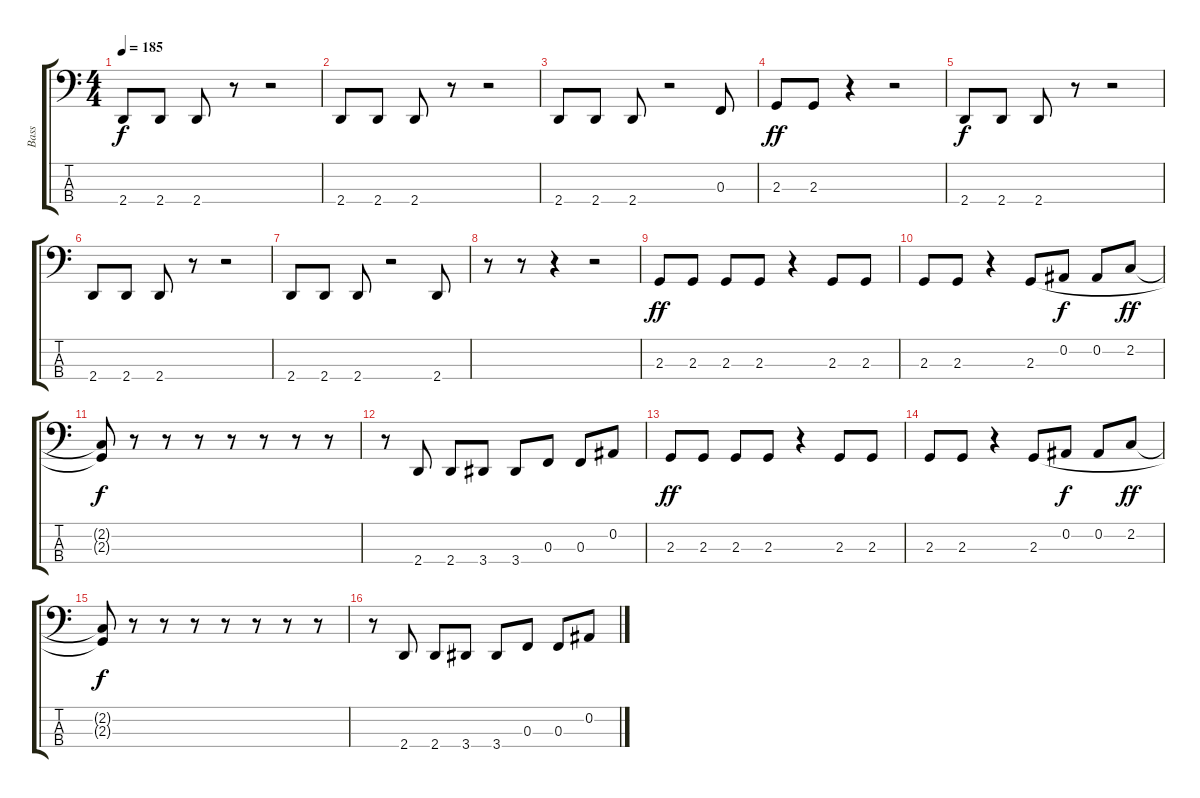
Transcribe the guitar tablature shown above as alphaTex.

\track ("Bass" "Bass") {instrument slapbass1}
\staff {score tabs}
\tuning (Eb2 Bb1 F1 C1) {hide}
\ts (4 4)
\tempo 185
\clef f4
\ks c
2.4.8{dy f} 2.4.8 2.4.8 r.8 r.2 |
2.4.8 2.4.8 2.4.8 r.8 r.2 |
2.4.8 2.4.8 2.4.8 r.2 0.3.8 |
2.3.8{dy ff} 2.3.8 r.4 r.2 |
2.4.8{dy f} 2.4.8 2.4.8 r.8 r.2 |
2.4.8 2.4.8 2.4.8 r.8 r.2 |
2.4.8 2.4.8 2.4.8 r.2 2.4.8 |
r.8 r.8 r.4 r.2 |
2.3.8{dy ff} 2.3.8 2.3.8 2.3.8 r.4 2.3.8 2.3.8 |
2.3.8 2.3.8 r.4 2.3.8 0.2.8{dy f} 0.2.8 2.2.8{dy ff} |
(2.2{t} 2.3{t}).8{dy f} r.8 r.8 r.8 r.8 r.8 r.8 r.8 |
r.8 2.4.8 2.4.8 3.4.8 3.4.8 0.3.8 0.3.8 0.2.8 |
2.3.8{dy ff} 2.3.8 2.3.8 2.3.8 r.4 2.3.8 2.3.8 |
2.3.8 2.3.8 r.4 2.3.8 0.2.8{dy f} 0.2.8 2.2.8{dy ff} |
(2.2{t} 2.3{t}).8{dy f} r.8 r.8 r.8 r.8 r.8 r.8 r.8 |
r.8 2.4.8 2.4.8 3.4.8 3.4.8 0.3.8 0.3.8 0.2.8
